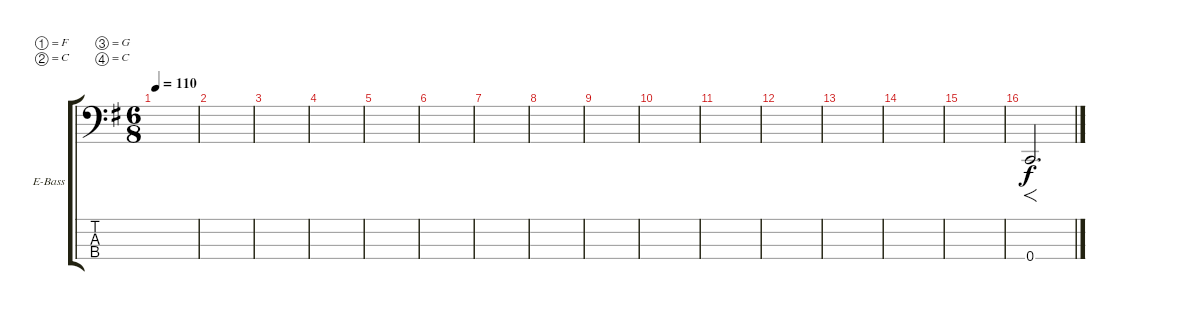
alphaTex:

\bracketExtendMode groupsimilarinstruments
\firstSystemTrackNameOrientation horizontal
\otherSystemsTrackNameOrientation horizontal
\track ("Electric Bass" "E-Bass") {instrument electricbassfinger}
\staff {score tabs}
\tuning (F2 C2 G1 C1)
\ts (6 8)
\tempo 110
\clef f4
\ks eminor
|
|
|
|
|
|
|
|
|
|
|
|
|
|
|
0.4.2{f d}
